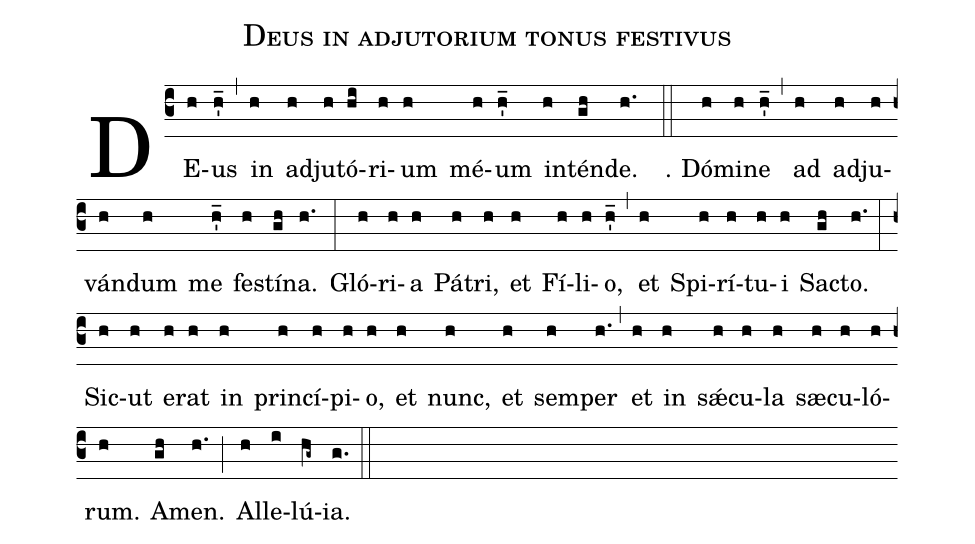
name: Deus in adjutorium tonus festivus;
%%
(c3) DE(h)us(h'_) (,) in(h) ad(h)ju(h)tó-(hi)ri(h)um(h) mé(h)um(h'_) in(h)tén(gh)de.(h.) (::)
℟ . Dó(h)mi(h)ne(h'_) (,) ad(h) ad(h)ju-(h)ván(h)dum(h) me(h'_) fe(h)stí(gh)na.(h.) (:)
Gló(h)ri(h)a(h) Pá(h)tri,(h) et(h) Fí(h)li(h)o,(h'_) (,) et(h) Spi(h)rí(h)tu(h)i(h) Sa(gh)cto.(h.) (:)
Sic(h)ut(h) e(h)rat(h) in(h) prin(h)cí(h)pi(h)o,(h) et(h) nunc,(h) et(h) sem(h)per(h.) (,) et(h) in(h) sǽ(h)cu-(h)la(h) sæ(h)cu-(h)ló(h)rum.(h) A(gh)men.(h.) (;) Al(h)le-(i)lú(hg~)ia.(g.) (::)
